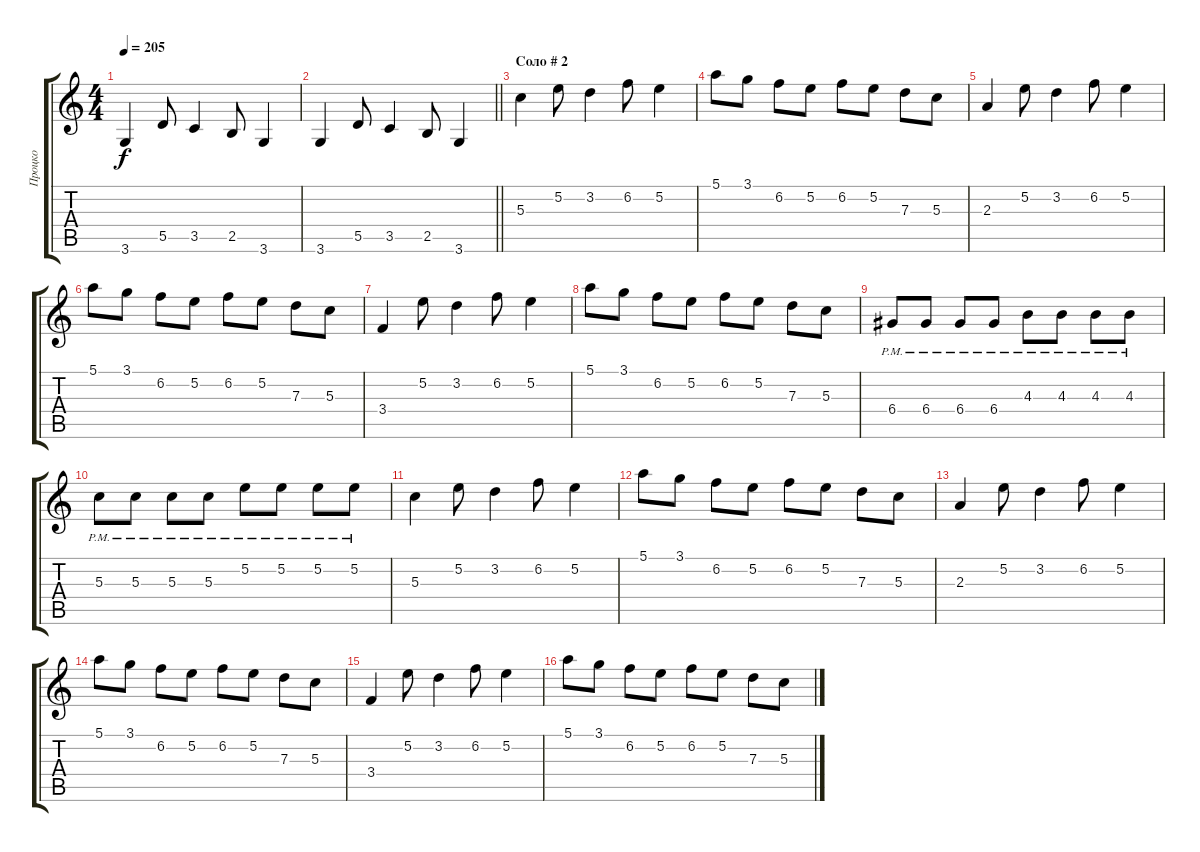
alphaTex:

\track ("Процко" "Процко") {instrument distortionguitar}
\staff {score tabs}
\tuning (E4 B3 G3 D3 A2 E2) {hide}
\ts (4 4)
\tempo 205
\clef g2
\ks c
3.6.4{dy f} 5.5.8 3.5.4 2.5.8 3.6.4 |
\barLineRight lightlight
3.6.4 5.5.8 3.5.4 2.5.8 3.6.4 |
\section ("" "Соло # 2")
5.3.4{volume 14 balance 12} 5.2.8 3.2.4 6.2.8 5.2.4 |
5.1.8 3.1.8 6.2.8 5.2.8 6.2.8 5.2.8 7.3.8 5.3.8 |
2.3.4 5.2.8 3.2.4 6.2.8 5.2.4 |
5.1.8 3.1.8 6.2.8 5.2.8 6.2.8 5.2.8 7.3.8 5.3.8 |
3.4.4 5.2.8 3.2.4 6.2.8 5.2.4 |
5.1.8 3.1.8 6.2.8 5.2.8 6.2.8 5.2.8 7.3.8 5.3.8 |
6.4{pm}.8 6.4{pm}.8 6.4{pm}.8 6.4{pm}.8 4.3{pm}.8 4.3{pm}.8 4.3{pm}.8 4.3{pm}.8 |
5.3{pm}.8 5.3{pm}.8 5.3{pm}.8 5.3{pm}.8 5.2{pm}.8 5.2{pm}.8 5.2{pm}.8 5.2{pm}.8 |
5.3.4 5.2.8 3.2.4 6.2.8 5.2.4 |
5.1.8 3.1.8 6.2.8 5.2.8 6.2.8 5.2.8 7.3.8 5.3.8 |
2.3.4 5.2.8 3.2.4 6.2.8 5.2.4 |
5.1.8 3.1.8 6.2.8 5.2.8 6.2.8 5.2.8 7.3.8 5.3.8 |
3.4.4 5.2.8 3.2.4 6.2.8 5.2.4 |
5.1.8 3.1.8 6.2.8 5.2.8 6.2.8 5.2.8 7.3.8 5.3.8
